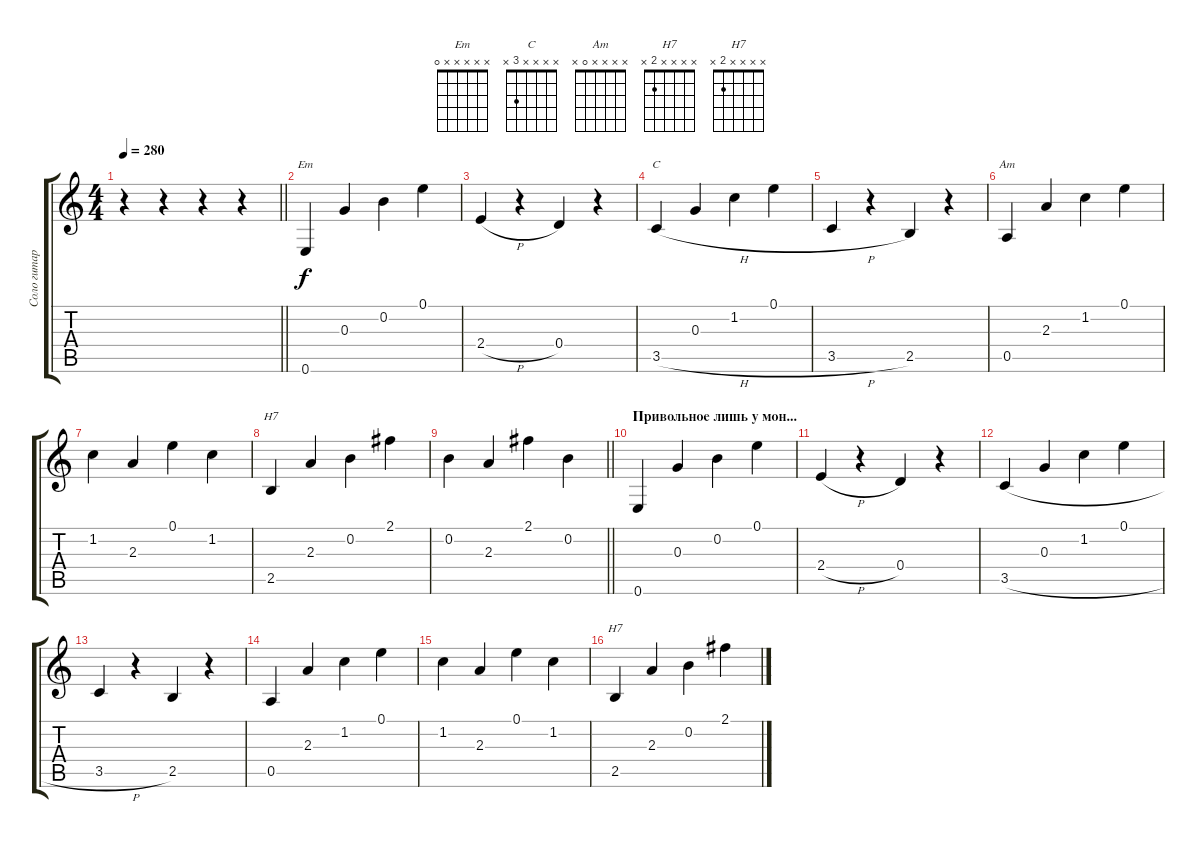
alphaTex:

\track ("Соло гитара" "Соло гитар") {instrument electricguitarjazz}
\staff {score tabs}
\tuning (E4 B3 G3 D3 A2 E2) {hide}
\chord ("Em" x x x x x 0)
\chord ("C" x x x x 3 x)
\chord ("Am" x x x x 0 x)
\chord ("H7" x x x x 2 x)
\chord ("Н7" x x x x 2 x)
\ts (4 4)
\tempo 280
\clef g2
\barLineRight lightlight
\ks c
r.4{dy f} r.4 r.4 r.4 |
0.6.4{ch "Em"} 0.3.4 0.2.4 0.1.4 |
2.4{h}.4 r.4 0.4.4 r.4 |
3.5{h}.4{ch "C"} 0.3.4 1.2.4 0.1.4 |
3.5{h}.4 r.4 2.5.4 r.4 |
0.5.4{ch "Am"} 2.3.4 1.2.4 0.1.4 |
1.2.4 2.3.4 0.1.4 1.2.4 |
2.5.4{ch "H7"} 2.3.4 0.2.4 2.1.4 |
\barLineRight lightlight
0.2.4 2.3.4 2.1.4 0.2.4 |
\section ("" "Привольное лишь у мон...")
0.6.4 0.3.4 0.2.4 0.1.4 |
2.4{h}.4 r.4 0.4.4 r.4 |
3.5{h}.4 0.3.4 1.2.4 0.1.4 |
3.5{h}.4 r.4 2.5.4 r.4 |
0.5.4 2.3.4 1.2.4 0.1.4 |
1.2.4 2.3.4 0.1.4 1.2.4 |
2.5.4{ch "Н7"} 2.3.4 0.2.4 2.1.4
